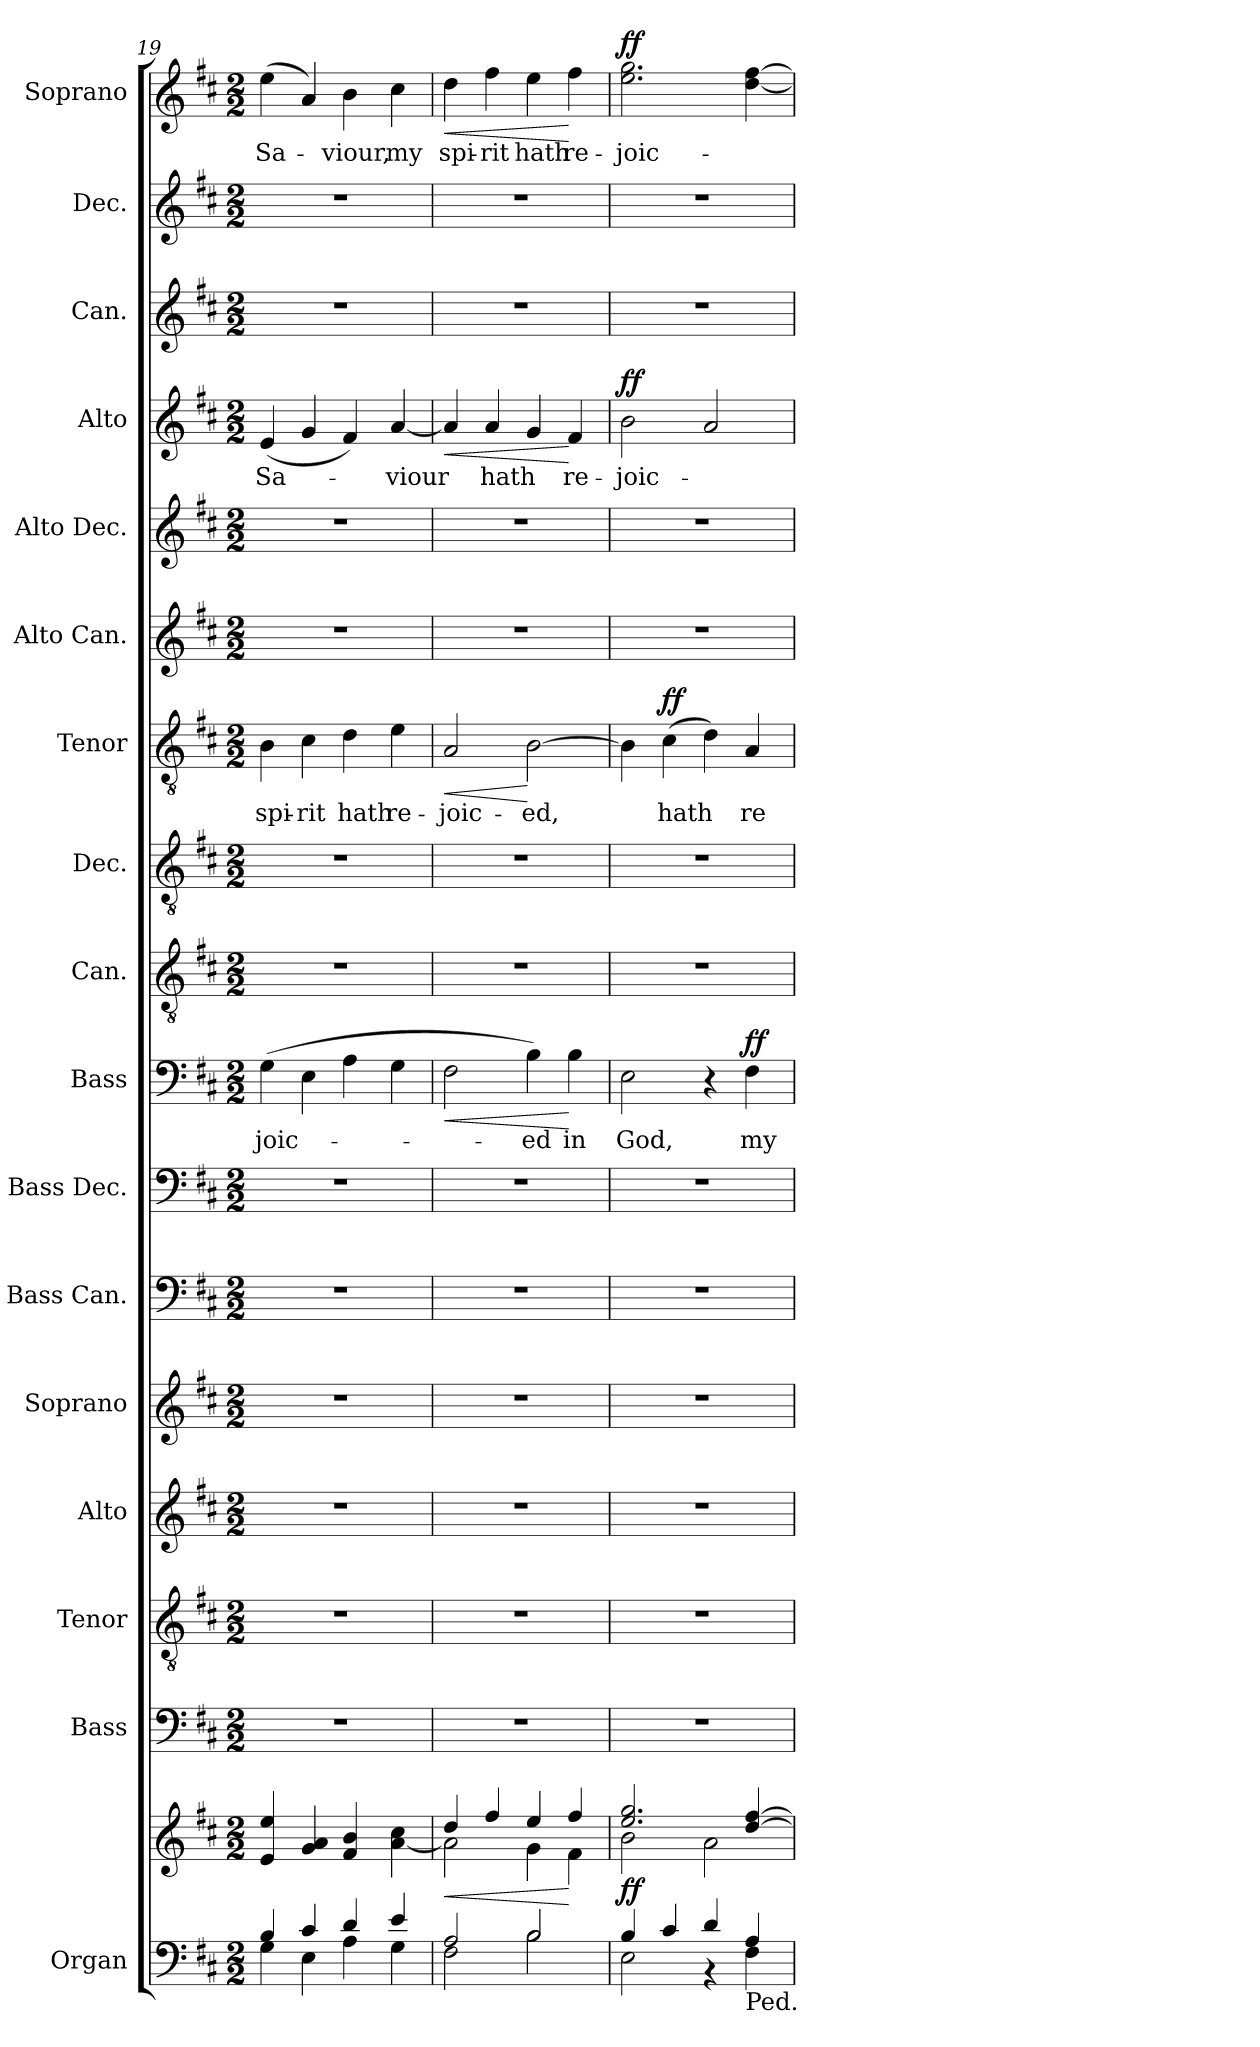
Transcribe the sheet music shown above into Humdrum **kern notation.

**kern	**kern	**dynam	**kern	**kern	**kern	**kern	**kern	**kern	**kern	**text	**dynam	**kern	**kern	**kern	**text	**dynam	**kern	**kern	**kern	**text	**dynam	**kern	**kern	**kern	**text	**dynam
*part17	*part17	*part17	*part16	*part15	*part14	*part13	*part12	*part11	*part10	*part10	*part10	*part9	*part8	*part7	*part7	*part7	*part6	*part5	*part4	*part4	*part4	*part3	*part2	*part1	*part1	*part1
*staff18	*staff17	*staff17/18	*staff16	*staff15	*staff14	*staff13	*staff12	*staff11	*staff10	*staff10	*staff10	*staff9	*staff8	*staff7	*staff7	*staff7	*staff6	*staff5	*staff4	*staff4	*staff4	*staff3	*staff2	*staff1	*staff1	*staff1
*I"Organ	*	*	*I"Bass	*I"Tenor	*I"Alto	*I"Soprano	*I"Bass Can.	*I"Bass Dec.	*I"Bass	*	*	*I"Can.	*I"Dec.	*I"Tenor	*	*	*I"Alto Can.	*I"Alto Dec.	*I"Alto	*	*	*I"Can.	*I"Dec.	*I"Soprano	*	*
*I'Org.	*	*	*I'B.	*I'T.	*I'A.	*I'S.	*I'B.   Can.	*I'Dec.	*I'B.	*	*	*	*I'Dec.	*I'T.	*	*	*I'A.   Can.	*I'Dec.	*I'A.	*	*	*	*I'Dec.	*I'S.	*	*
*clefF4	*clefG2	*	*clefF4	*clefGv2	*clefG2	*clefG2	*clefF4	*clefF4	*clefF4	*	*	*clefGv2	*clefGv2	*clefGv2	*	*	*clefG2	*clefG2	*clefG2	*	*	*clefG2	*clefG2	*clefG2	*	*
*	*	*	*	*ITrd7c12	*	*	*	*	*	*	*	*ITrd7c12	*ITrd7c12	*ITrd7c12	*	*	*	*	*	*	*	*	*	*	*	*
*k[f#c#]	*k[f#c#]	*	*k[f#c#]	*k[f#c#]	*k[f#c#]	*k[f#c#]	*k[f#c#]	*k[f#c#]	*k[f#c#]	*	*	*k[f#c#]	*k[f#c#]	*k[f#c#]	*	*	*k[f#c#]	*k[f#c#]	*k[f#c#]	*	*	*k[f#c#]	*k[f#c#]	*k[f#c#]	*	*
*D:	*D:	*	*D:	*D:	*D:	*D:	*D:	*D:	*D:	*	*	*D:	*D:	*D:	*	*	*D:	*D:	*D:	*	*	*D:	*D:	*D:	*	*
*M2/2	*M2/2	*	*M2/2	*M2/2	*M2/2	*M2/2	*M2/2	*M2/2	*M2/2	*	*	*M2/2	*M2/2	*M2/2	*	*	*M2/2	*M2/2	*M2/2	*	*	*M2/2	*M2/2	*M2/2	*	*
=19	=19	=19	=19	=19	=19	=19	=19	=19	=19	=19	=19	=19	=19	=19	=19	=19	=19	=19	=19	=19	=19	=19	=19	=19	=19	=19
*^	*	*	*	*	*	*	*	*	*	*	*	*	*	*	*	*	*	*	*	*	*	*	*	*	*	*
!	!	!	!	!	!	!	!	!	!	!	!LO:LY:b:color=#000000	!	!	!	!	!	!	!	!	!	!	!	!	!	!	!	!
!	!	!	!	!	!	!	!	!	!	!	!	!	!	!	!	!LO:LY:b:color=#000000	!	!	!	!	!	!	!	!	!	!	!
!	!	!	!	!	!	!	!	!	!	!	!	!	!	!	!	!	!	!	!	!	!LO:LY:b:color=#000000	!	!	!	!	!	!
!	!	!	!	!	!	!	!	!	!	!	!	!	!	!	!	!	!	!	!	!	!	!	!	!	!	!LO:LY:b:color=#000000	!
4Bi/	4Gi\	4ei/ 4eei	.	1r	1r	1r	1r	1r	1r	(4Gi\	-joic-	.	1r	1r	4BBi\	spi-	.	1r	1r	(4ei/	Sa-	.	1r	1r	(4eei\	Sa-	.
!	!	!	!	!	!	!	!	!	!	!	!	!	!	!	!	!LO:LY:b:color=#000000	!	!	!	!	!	!	!	!	!	!	!
4c#i/	4Ei\	4gi/ 4ai	.	.	.	.	.	.	.	4Ei\	.	.	.	.	4C#i\	-rit	.	.	.	4gi/	.	.	.	.	4ai/)	.	.
!	!	!	!	!	!	!	!	!	!	!	!	!	!	!	!	!LO:LY:b:color=#000000	!	!	!	!	!	!	!	!	!	!	!
!	!	!	!	!	!	!	!	!	!	!	!	!	!	!	!	!	!	!	!	!	!	!	!	!	!	!LO:LY:b:color=#000000	!
4di/	4Ai\	4f#i/ 4bi	.	.	.	.	.	.	.	4Ai\	.	.	.	.	4Di\	hath	.	.	.	4f#i/)	.	.	.	.	4bi\	-viour,	.
!	!	!	!	!	!	!	!	!	!	!	!	!	!	!	!	!LO:LY:b:color=#000000	!	!	!	!	!	!	!	!	!	!	!
!	!	!	!	!	!	!	!	!	!	!	!	!	!	!	!	!	!	!	!	!	!LO:LY:b:color=#000000	!	!	!	!	!	!
!	!	!	!	!	!	!	!	!	!	!	!	!	!	!	!	!	!	!	!	!	!	!	!	!	!	!LO:LY:b:color=#000000	!
4ei/	4Gi\	[4ai\ 4cc#i	.	.	.	.	.	.	.	4Gi\	.	.	.	.	4Ei\	re-	.	.	.	[4ai/	-viour	.	.	.	4cc#i\	my	.
!!LO:LB:g=z
=20	=20	=20	=20	=20	=20	=20	=20	=20	=20	=20	=20	=20	=20	=20	=20	=20	=20	=20	=20	=20	=20	=20	=20	=20	=20	=20	=20
*	*	*^	*	*	*	*	*	*	*	*	*	*	*	*	*	*	*	*	*	*	*	*	*	*	*	*	*
!	!	!	!	!LO:HP:b	!	!	!	!	!	!	!	!	!LO:HP:b	!	!	!	!	!	!	!	!	!	!	!	!	!	!	!
!	!	!	!	!	!	!	!	!	!	!	!	!	!	!	!	!	!LO:LY:b:color=#000000	!LO:HP:b	!	!	!	!	!LO:HP:b	!	!	!	!	!
!	!	!	!	!	!	!	!	!	!	!	!	!	!	!	!	!	!	!	!	!	!	!	!	!	!	!	!LO:LY:b:color=#000000	!LO:HP:b
2Ai/	2F#i\	4ddi/	2ai\]	<	1r	1r	1r	1r	1r	1r	2F#i\	.	<	1r	1r	2AAi/	-joic-	<	1r	1r	4ai/]	.	<	1r	1r	4ddi\	spi-	<
!	!	!	!	!	!	!	!	!	!	!	!	!	!	!	!	!	!	!	!	!	!	!LO:LY:b:color=#000000	!	!	!	!	!	!
!	!	!	!	!	!	!	!	!	!	!	!	!	!	!	!	!	!	!	!	!	!	!	!	!	!	!	!LO:LY:b:color=#000000	!
.	.	4ff#i/	.	.	.	.	.	.	.	.	.	.	.	.	.	.	.	.	.	.	4ai/	hath	.	.	.	4ff#i\	-rit	.
!	!	!	!	!	!	!	!	!	!	!	!	!LO:LY:b:color=#000000	!	!	!	!	!	!	!	!	!	!	!	!	!	!	!	!
!	!	!	!	!	!	!	!	!	!	!	!	!	!	!	!	!	!LO:LY:b:color=#000000	!	!	!	!	!	!	!	!	!	!	!
!	!	!	!	!	!	!	!	!	!	!	!	!	!	!	!	!	!	!	!	!	!	!	!	!	!	!	!LO:LY:b:color=#000000	!
2Bi/	2Bi\	4eei/	4gi\	.	.	.	.	.	.	.	4Bi\)	-ed	.	.	.	[2BBi\	-ed,	[	.	.	4gi/	.	.	.	.	4eei\	hath	.
!	!	!	!	!	!	!	!	!	!	!	!	!LO:LY:b:color=#000000	!	!	!	!	!	!	!	!	!	!	!	!	!	!	!	!
!	!	!	!	!	!	!	!	!	!	!	!	!	!	!	!	!	!	!	!	!	!	!LO:LY:b:color=#000000	!	!	!	!	!	!
!	!	!	!	!	!	!	!	!	!	!	!	!	!	!	!	!	!	!	!	!	!	!	!	!	!	!	!LO:LY:b:color=#000000	!
.	.	4ff#i/	4f#i\	[	.	.	.	.	.	.	4Bi\	in	[	.	.	.	.	.	.	.	4f#i/	re-	[	.	.	4ff#i\	re-	[
=21	=21	=21	=21	=21	=21	=21	=21	=21	=21	=21	=21	=21	=21	=21	=21	=21	=21	=21	=21	=21	=21	=21	=21	=21	=21	=21	=21	=21
!	!	!	!	!	!	!	!	!	!	!	!	!LO:LY:b:color=#000000	!	!	!	!	!	!	!	!	!	!	!	!	!	!	!	!
*	*	*	*	*	*	*	*	*	*	*	*	*	*	*	*	*^	*	*	*	*	*	*	*	*	*	*	*	*
!	!	!	!	!	!	!	!	!	!	!	!	!	!	!	!	!	!	!	!	!	!	!	!LO:LY:b:color=#000000	!	!	!	!	!	!
!	!	!	!	!	!	!	!	!	!	!	!	!	!	!	!	!	!	!	!	!	!	!	!	!	!	!	!	!LO:LY:b:color=#000000	!
4Bi/	2Ei\	2.eei/ 2.ggi	2bi\	ff	1r	1r	1r	1r	1r	1r	2Ei\	God,	.	1r	1r	4BBi\]	2.ryy	.	.	1r	1r	2bi\	-joic-	ff	1r	1r	2.eei\ 2.ggi	-joic-	ff
!	!	!	!	!	!	!	!	!	!	!	!	!	!	!	!	!	!	!LO:LY:b:color=#000000	!	!	!	!	!	!	!	!	!	!	!
4c#i/	.	.	.	.	.	.	.	.	.	.	.	.	.	.	.	(4C#i\	.	hath	ff	.	.	.	.	.	.	.	.	.	.
4di/	4r	.	2ai\	.	.	.	.	.	.	.	4r	.	.	.	.	4Di\)	.	.	.	.	.	2ai/	.	.	.	.	.	.	.
!	!	!	!	!	!	!	!	!	!	!	!	!LO:LY:b:color=#000000	!	!	!	!	!	!	!	!	!	!	!	!	!	!	!	!	!
!LO:TX:b:t=Ped.	!	!	!	!	!	!	!	!	!	!	!	!	!	!	!	!	!	!	!	!	!	!	!	!	!	!	!	!	!
!	!	!	!	!	!	!	!	!	!	!	!	!	!	!	!	!	!	!LO:LY:b:color=#000000	!	!	!	!	!	!	!	!	!	!	!
4Ai/	4F#i\	[4ddi/ [4ff#i	.	.	.	.	.	.	.	.	4F#i\	my	ff	.	.	4AAi/	4ryy	re-	.	.	.	.	.	.	.	.	[4ddi\ [4ff#i	.	.
*v	*v	*	*	*	*	*	*	*	*	*	*	*	*	*	*	*v	*v	*	*	*	*	*	*	*	*	*	*	*	*
*	*v	*v	*	*	*	*	*	*	*	*	*	*	*	*	*	*	*	*	*	*	*	*	*	*	*	*	*
=	=	=	=	=	=	=	=	=	=	=	=	=	=	=	=	=	=	=	=	=	=	=	=	=	=	=
*-	*-	*-	*-	*-	*-	*-	*-	*-	*-	*-	*-	*-	*-	*-	*-	*-	*-	*-	*-	*-	*-	*-	*-	*-	*-	*-
